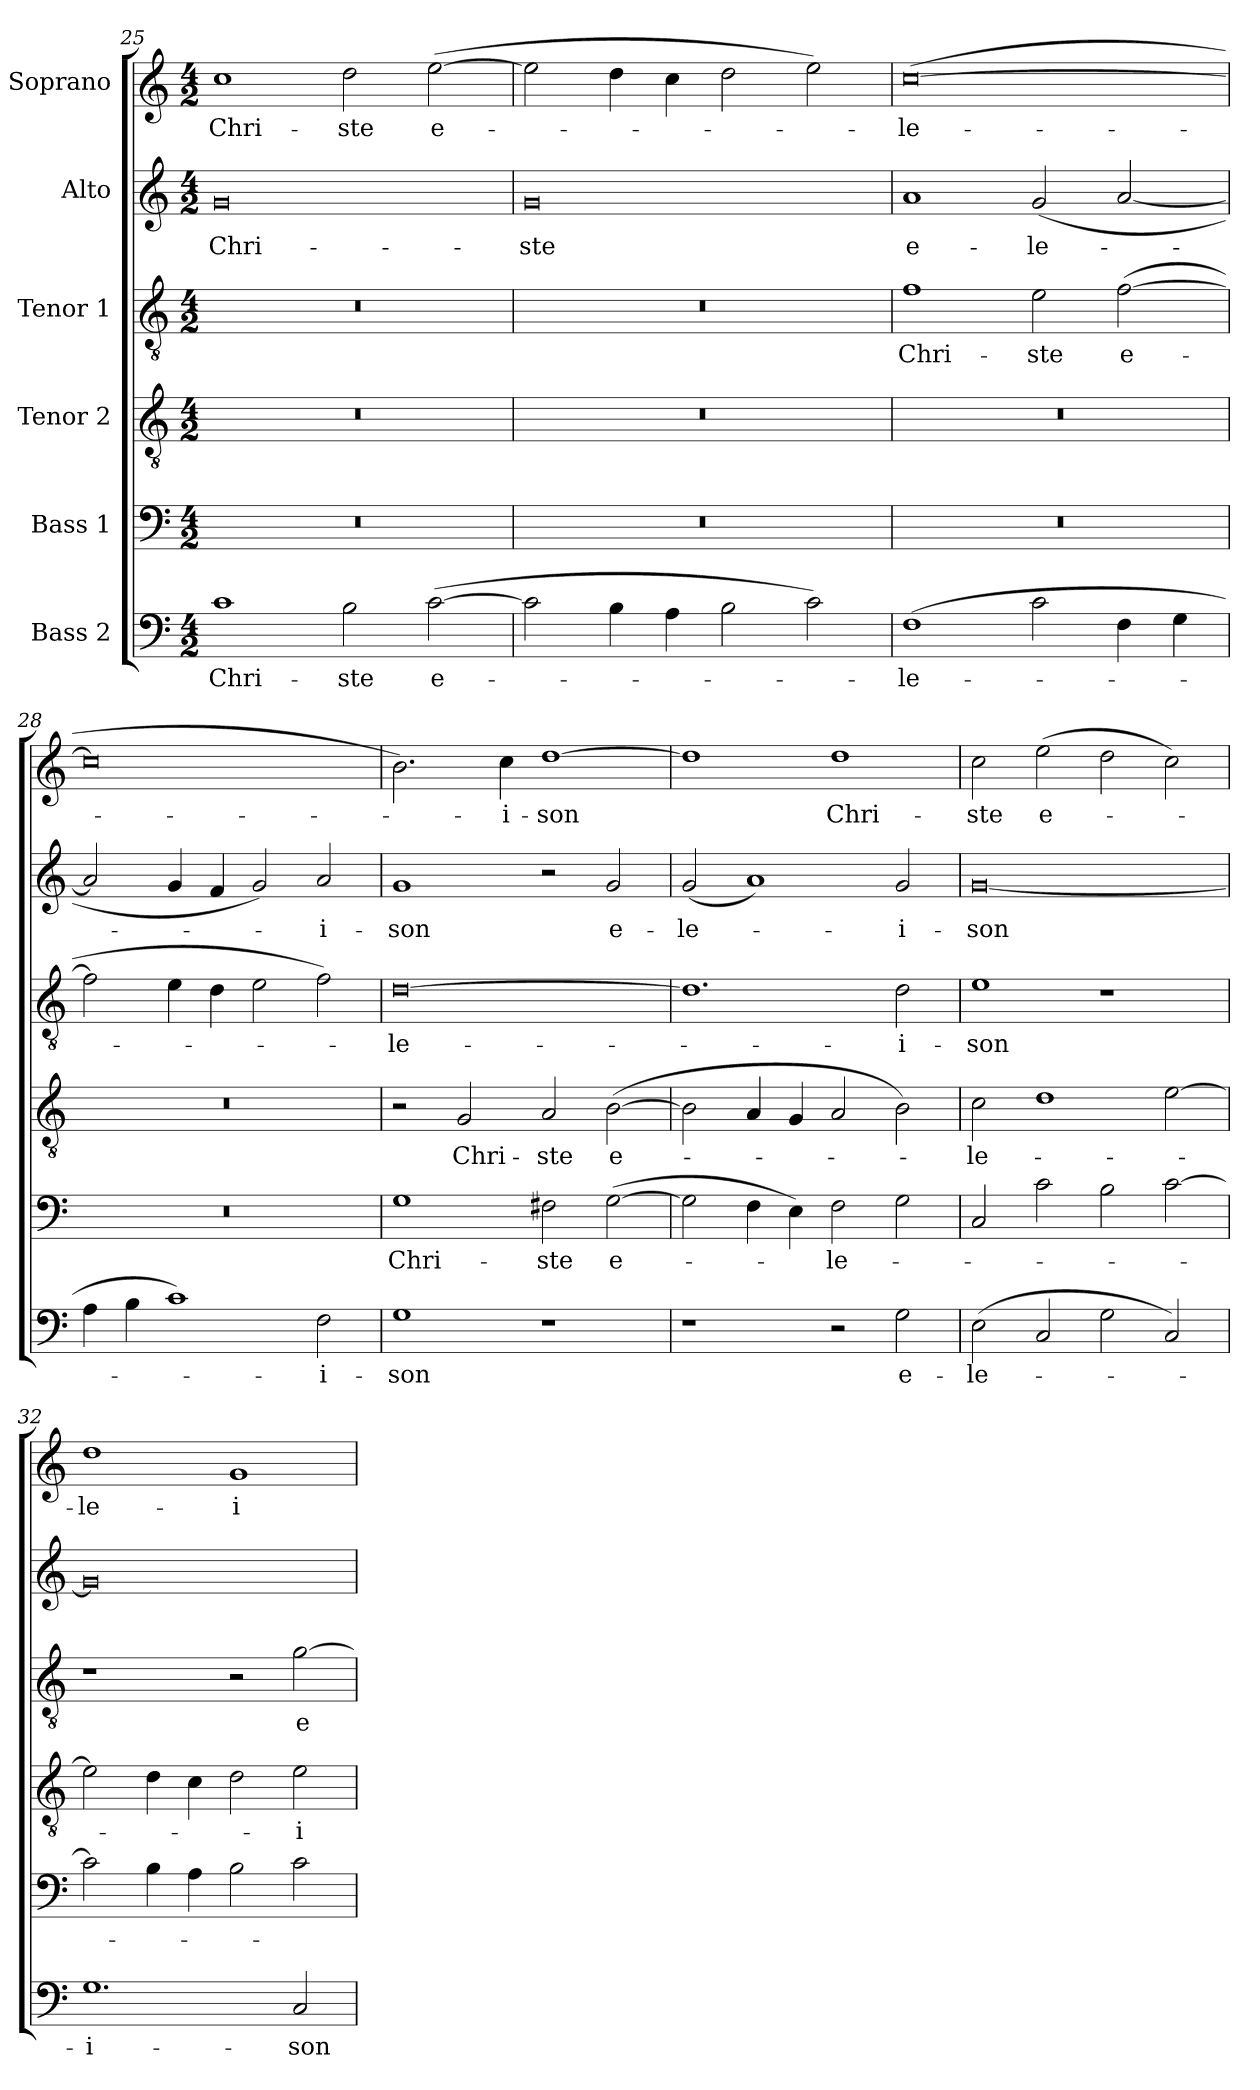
**kern	**text	**kern	**text	**kern	**text	**kern	**text	**kern	**text	**kern	**text
*part6	*part6	*part5	*part5	*part4	*part4	*part3	*part3	*part2	*part2	*part1	*part1
*staff6	*staff6	*staff5	*staff5	*staff4	*staff4	*staff3	*staff3	*staff2	*staff2	*staff1	*staff1
*I"Bass 2	*	*I"Bass 1	*	*I"Tenor 2	*	*I"Tenor 1	*	*I"Alto	*	*I"Soprano	*
*clefF4	*	*clefF4	*	*clefGv2	*	*clefGv2	*	*clefG2	*	*clefG2	*
*k[]	*	*k[]	*	*k[]	*	*k[]	*	*k[]	*	*k[]	*
*C:	*	*C:	*	*C:	*	*C:	*	*C:	*	*C:	*
*M4/2	*	*M4/2	*	*M4/2	*	*M4/2	*	*M4/2	*	*M4/2	*
=25	=25	=25	=25	=25	=25	=25	=25	=25	=25	=25	=25
1c	Chri-	0r	.	0r	.	0r	.	0g	Chri-	1cc	Chri-
2B\	-ste	.	.	.	.	.	.	.	.	2dd\	-ste
([2c\	e-	.	.	.	.	.	.	.	.	([2ee\	e-
=26	=26	=26	=26	=26	=26	=26	=26	=26	=26	=26	=26
2c\]	.	0r	.	0r	.	0r	.	0g	-ste	2ee\]	.
4B\	.	.	.	.	.	.	.	.	.	4dd\	.
4A\	.	.	.	.	.	.	.	.	.	4cc\	.
2B\	.	.	.	.	.	.	.	.	.	2dd\	.
2c\)	.	.	.	.	.	.	.	.	.	2ee\)	.
=27	=27	=27	=27	=27	=27	=27	=27	=27	=27	=27	=27
(1F	-le-	0r	.	0r	.	1f	Chri-	1a	e-	([0cc	-le-
2c\	.	.	.	.	.	2e\	-ste	(2g/	-le-	.	.
4F\	.	.	.	.	.	([2f\	e-	[2a/	.	.	.
4G\	.	.	.	.	.	.	.	.	.	.	.
!!LO:LB:g=z
=28	=28	=28	=28	=28	=28	=28	=28	=28	=28	=28	=28
4A\	.	0r	.	0r	.	2f\]	.	2a/]	.	0cc]	.
4B\	.	.	.	.	.	.	.	.	.	.	.
1c)	.	.	.	.	.	4e\	.	4g/	.	.	.
.	.	.	.	.	.	4d\	.	4f/	.	.	.
.	.	.	.	.	.	2e\	.	2g/)	.	.	.
2F\	-i-	.	.	.	.	2f\)	.	2a/	-i-	.	.
=29	=29	=29	=29	=29	=29	=29	=29	=29	=29	=29	=29
1G	-son	1G	Chri-	2r	.	[0d	-le-	1g	-son	2.b\)	.
.	.	.	.	2G/	Chri-	.	.	.	.	.	.
.	.	.	.	.	.	.	.	.	.	4cc\	-i-
1r	.	2F#X\	-ste	2A/	-ste	.	.	2r	.	[1dd	-son
.	.	([2G\	e-	([2B\	e-	.	.	2g/	e-	.	.
=30	=30	=30	=30	=30	=30	=30	=30	=30	=30	=30	=30
1r	.	2G\]	.	2B\]	.	1.d]	.	(2g/	-le-	1dd]	.
.	.	4F\	.	4A/	.	.	.	1a)	.	.	.
.	.	4E\)	.	4G/	.	.	.	.	.	.	.
2r	.	2F\	-le-	2A/	.	.	.	.	.	1dd	Chri-
2G\	e-	2G\	.	2B\)	.	2d\	-i-	2g/	-i-	.	.
=31	=31	=31	=31	=31	=31	=31	=31	=31	=31	=31	=31
(2E\	-le-	2C/	.	2c\	-le-	1e	-son	[0g	-son	2cc\	-ste
2C/	.	2c\	.	1d	.	.	.	.	.	(2ee\	e-
2G\	.	2B\	.	.	.	1r	.	.	.	2dd\	.
2C/)	.	[2c\	.	[2e\	.	.	.	.	.	2cc\)	.
=32	=32	=32	=32	=32	=32	=32	=32	=32	=32	=32	=32
1.G	-i-	2c\]	.	2e\]	.	1r	.	0g]	.	1dd	-le-
.	.	4B\	.	4d\	.	.	.	.	.	.	.
.	.	4A\	.	4c\	.	.	.	.	.	.	.
.	.	2B\	.	2d\	.	2r	.	.	.	1g	-i-
2C/	-son	2c\	.	2e\	-i-	[2g\	e-	.	.	.	.
=	=	=	=	=	=	=	=	=	=	=	=
*-	*-	*-	*-	*-	*-	*-	*-	*-	*-	*-	*-
